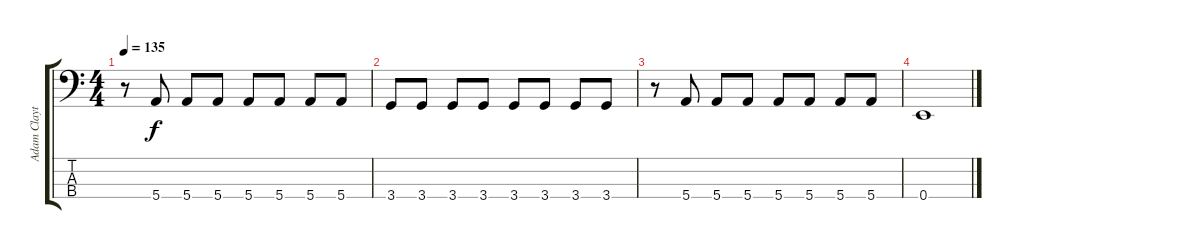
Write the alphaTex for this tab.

\track ("Adam Clayton" "Adam Clayt") {instrument electricbasspick}
\staff {score tabs}
\tuning (G2 D2 A1 E1) {hide}
\ts (4 4)
\tempo 135
\clef f4
\ks c
r.8{dy f} 5.4.8 5.4.8 5.4.8 5.4.8 5.4.8 5.4.8 5.4.8 |
3.4.8 3.4.8 3.4.8 3.4.8 3.4.8 3.4.8 3.4.8 3.4.8 |
r.8 5.4.8 5.4.8 5.4.8 5.4.8 5.4.8 5.4.8 5.4.8 |
0.4.1
